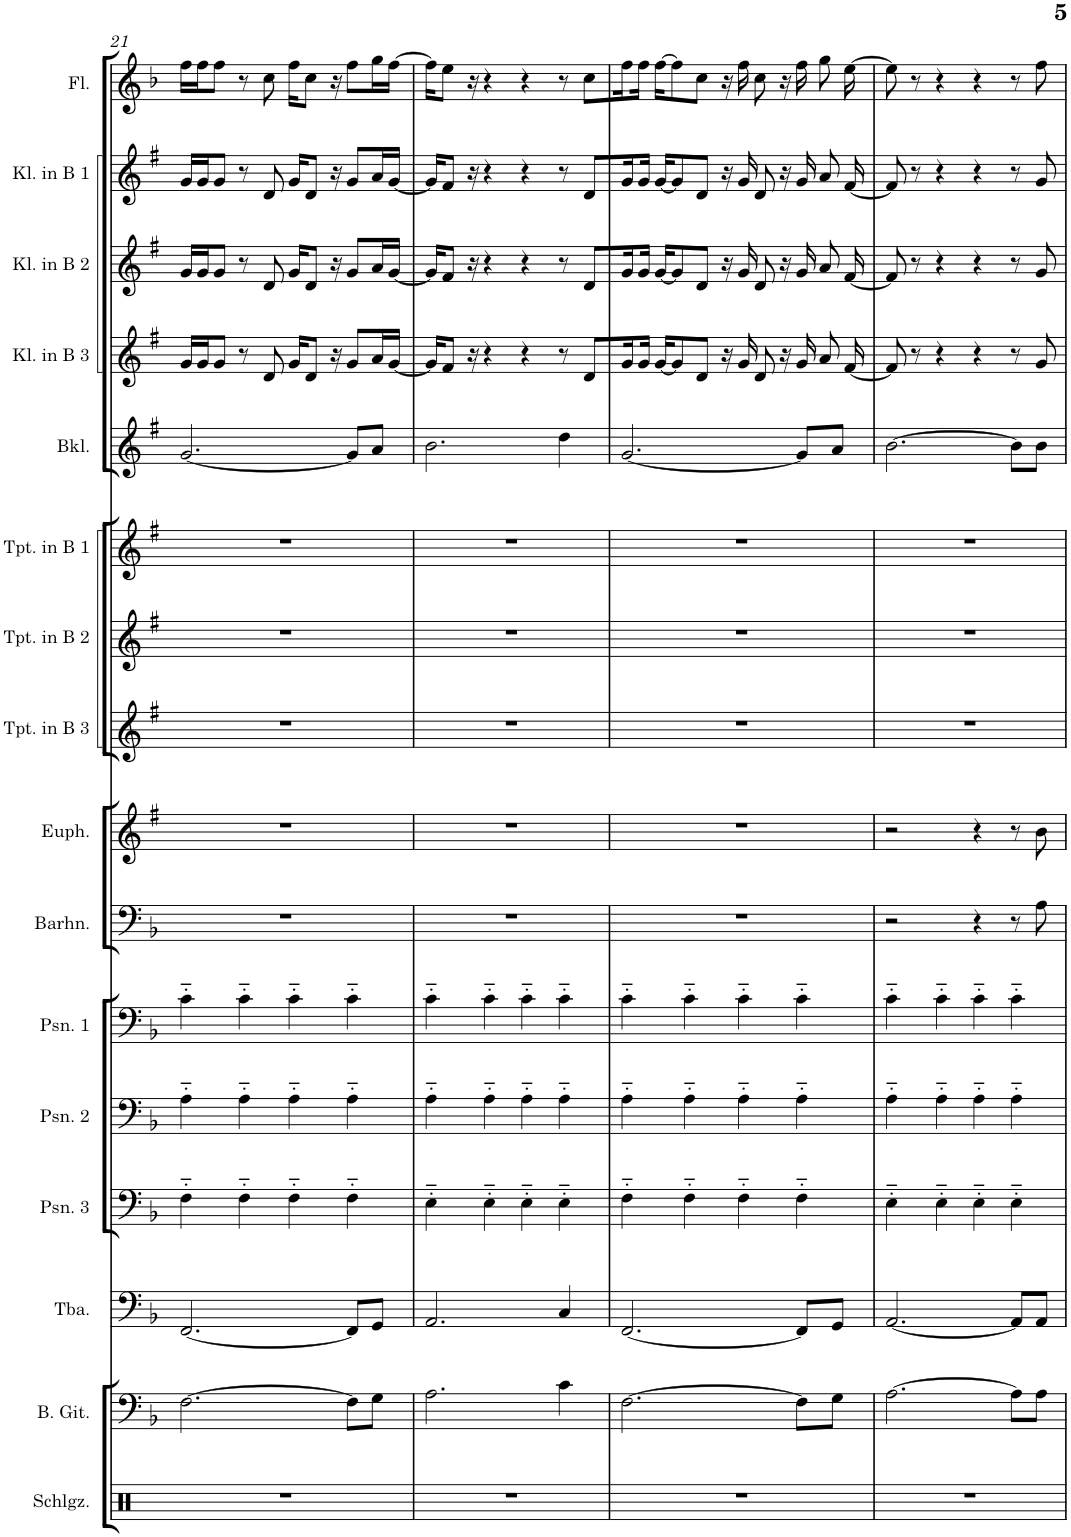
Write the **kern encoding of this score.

**kern	**kern	**kern	**kern	**kern	**kern	**kern	**kern	**kern	**kern	**kern	**kern	**kern	**kern	**kern	**kern
*part16	*part15	*part14	*part13	*part12	*part11	*part10	*part9	*part8	*part7	*part6	*part5	*part4	*part3	*part2	*part1
*staff16	*staff15	*staff14	*staff13	*staff12	*staff11	*staff10	*staff9	*staff8	*staff7	*staff6	*staff5	*staff4	*staff3	*staff2	*staff1
*I"Schlagwerk	*I"Bass Gitarre	*I"Tuba	*I"Posaune 3	*I"Posaune 2	*I"Posaune 1	*I"Baritonhorn	*I"Euphonium	*I"Trompete in B 3	*I"Trompete in B 2	*I"Trompete in B 1	*I"Bassklarinette	*I"Klarinette in B 3	*I"Klarinette in B 2	*I"Klarinette in B 1	*I"Flöte
*	*I'B. Git.	*I'Tba.	*I'Psn. 3	*I'Psn. 2	*I'Psn. 1	*I'Barhn.	*I'Euph.	*I'Tpt. in B 3	*I'Tpt. in B 2	*I'Tpt. in B 1	*I'Bkl.	*I'Kl. in B 3	*I'Kl. in B 2	*I'Kl. in B 1	*I'Fl.
!!LO:PB:g=z
*clefX	*clefF4	*clefF4	*clefF4	*clefF4	*clefF4	*clefF4	*clefG2	*clefG2	*clefG2	*clefG2	*clefG2	*clefG2	*clefG2	*clefG2	*clefG2
*	*Trd7c12	*	*	*	*	*Trd4c7	*Trd8c14	*Trd1c2	*Trd1c2	*Trd1c2	*Trd8c14	*Trd1c2	*Trd1c2	*Trd1c2	*
*k[]	*k[b-]	*k[b-]	*k[b-]	*k[b-]	*k[b-]	*k[b-]	*k[f#]	*k[f#]	*k[f#]	*k[f#]	*k[f#]	*k[f#]	*k[f#]	*k[f#]	*k[b-]
*M4/4	*M4/4	*M4/4	*M4/4	*M4/4	*M4/4	*M4/4	*M4/4	*M4/4	*M4/4	*M4/4	*M4/4	*M4/4	*M4/4	*M4/4	*M4/4
=21	=21	=21	=21	=21	=21	=21	=21	=21	=21	=21	=21	=21	=21	=21	=21
1r	[2.F\	[2.FF/	4F'~\	4A'~\	4c'~\	1r	1r	1r	1r	1r	[2.g/	16g/LL	16g/LL	16g/LL	16ff\LL
.	.	.	.	.	.	.	.	.	.	.	.	16g/J	16g/J	16g/J	16ff\J
.	.	.	.	.	.	.	.	.	.	.	.	8g/J	8g/J	8g/J	8ff\J
.	.	.	4F'~\	4A'~\	4c'~\	.	.	.	.	.	.	8r	8r	8r	8r
.	.	.	.	.	.	.	.	.	.	.	.	8d/	8d/	8d/	8cc\
.	.	.	4F'~\	4A'~\	4c'~\	.	.	.	.	.	.	16g/KL	16g/KL	16g/KL	16ff\KL
.	.	.	.	.	.	.	.	.	.	.	.	8d/J	8d/J	8d/J	8cc\J
.	.	.	.	.	.	.	.	.	.	.	.	16r	16r	16r	16r
.	8F\L]	8FF/L]	4F'~\	4A'~\	4c'~\	.	.	.	.	.	8g/L]	8g/L	8g/L	8g/L	8ff\L
.	8G\J	8GG/J	.	.	.	.	.	.	.	.	8a/J	16a/L	16a/L	16a/L	16gg\L
.	.	.	.	.	.	.	.	.	.	.	.	[16g/JJ	[16g/JJ	[16g/JJ	[16ff\JJ
=22	=22	=22	=22	=22	=22	=22	=22	=22	=22	=22	=22	=22	=22	=22	=22
1r	2.A\	2.AA/	4E'~\	4A'~\	4c'~\	1r	1r	1r	1r	1r	2.b\	16g/KL]	16g/KL]	16g/KL]	16ff\KL]
.	.	.	.	.	.	.	.	.	.	.	.	8f#/J	8f#/J	8f#/J	8ee\J
.	.	.	.	.	.	.	.	.	.	.	.	16r	16r	16r	16r
.	.	.	4E'~\	4A'~\	4c'~\	.	.	.	.	.	.	4r	4r	4r	4r
.	.	.	4E'~\	4A'~\	4c'~\	.	.	.	.	.	.	4r	4r	4r	4r
.	4c\	4C/	4E'~\	4A'~\	4c'~\	.	.	.	.	.	4dd\	8r	8r	8r	8r
.	.	.	.	.	.	.	.	.	.	.	.	8d/L	8d/L	8d/L	8cc\L
=23	=23	=23	=23	=23	=23	=23	=23	=23	=23	=23	=23	=23	=23	=23	=23
1r	[2.F\	[2.FF/	4F'~\	4A'~\	4c'~\	1r	1r	1r	1r	1r	[2.g/	16g/L	16g/L	16g/L	16ff\L
.	.	.	.	.	.	.	.	.	.	.	.	16g/JL	16g/JL	16g/JL	16ff\JL
.	.	.	.	.	.	.	.	.	.	.	.	[16g/KL	[16g/KL	[16g/KL	[16ff\KL
.	.	.	.	.	.	.	.	.	.	.	.	8g/]	8g/]	8g/]	8ff\]
.	.	.	4F'~\	4A'~\	4c'~\	.	.	.	.	.	.	.	.	.	.
.	.	.	.	.	.	.	.	.	.	.	.	8d/J	8d/J	8d/J	8cc\J
.	.	.	.	.	.	.	.	.	.	.	.	16r	16r	16r	16r
.	.	.	4F'~\	4A'~\	4c'~\	.	.	.	.	.	.	16g/	16g/	16g/	16ff\
.	.	.	.	.	.	.	.	.	.	.	.	8d/	8d/	8d/	8cc\
.	.	.	.	.	.	.	.	.	.	.	.	16r	16r	16r	16r
.	8F\L]	8FF/L]	4F'~\	4A'~\	4c'~\	.	.	.	.	.	8g/L]	16g/	16g/	16g/	16ff\
.	.	.	.	.	.	.	.	.	.	.	.	8a/	8a/	8a/	8gg\
.	8G\J	8GG/J	.	.	.	.	.	.	.	.	8a/J	.	.	.	.
.	.	.	.	.	.	.	.	.	.	.	.	[16f#/	[16f#/	[16f#/	[16ee\
=24	=24	=24	=24	=24	=24	=24	=24	=24	=24	=24	=24	=24	=24	=24	=24
1r	[2.A\	[2.AA/	4E'~\	4A'~\	4c'~\	2r	2r	1r	1r	1r	[2.b\	8f#/]	8f#/]	8f#/]	8ee\]
.	.	.	.	.	.	.	.	.	.	.	.	8r	8r	8r	8r
.	.	.	4E'~\	4A'~\	4c'~\	.	.	.	.	.	.	4r	4r	4r	4r
.	.	.	4E'~\	4A'~\	4c'~\	4r	4r	.	.	.	.	4r	4r	4r	4r
.	8A\L]	8AA/L]	4E'~\	4A'~\	4c'~\	8r	8r	.	.	.	8b\L]	8r	8r	8r	8r
.	8A\J	8AA/J	.	.	.	8A\	8b\	.	.	.	8b\J	8g/	8g/	8g/	8ff\
=	=	=	=	=	=	=	=	=	=	=	=	=	=	=	=
*-	*-	*-	*-	*-	*-	*-	*-	*-	*-	*-	*-	*-	*-	*-	*-
